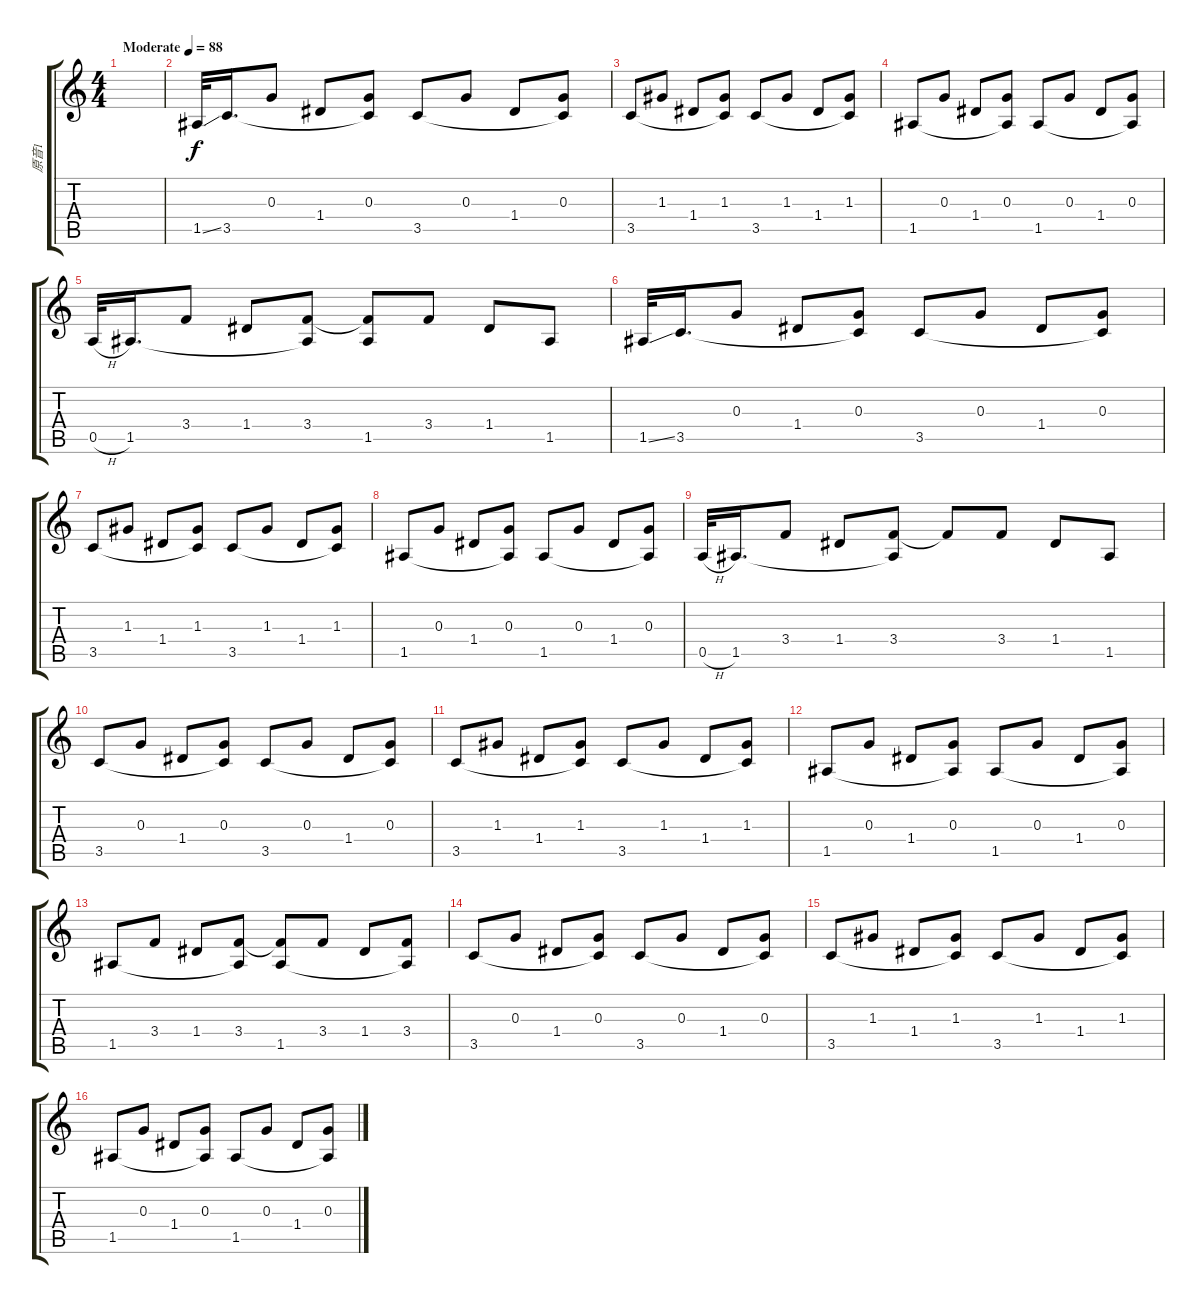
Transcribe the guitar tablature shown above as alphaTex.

\track ("原音1" "原音1") {instrument acousticguitarnylon}
\staff {score tabs}
\tuning (E4 B3 G3 D3 A2 E2) {hide}
\ts (4 4)
\tempo (88 "Moderate")
\clef g2
\ks c
|
1.5{ss}.32 3.5.16{d} 0.3.8 1.4.8 (0.3 3.5{t}).8 3.5.8 0.3.8 1.4.8 (0.3 3.5{t}).8 |
3.5.8 1.3.8 1.4.8 (1.3 3.5{t}).8 3.5.8 1.3.8 1.4.8 (1.3 3.5{t}).8 |
1.5.8 0.3.8 1.4.8 (0.3 1.5{t}).8 1.5.8 0.3.8 1.4.8 (0.3 1.5{t}).8 |
0.5{h}.32 1.5.16{d} 3.4.8 1.4.8 (3.4 1.5{t}).8 (3.4{t} 1.5).8 3.4.8 1.4.8 1.5.8 |
1.5{ss}.32 3.5.16{d} 0.3.8 1.4.8 (0.3 3.5{t}).8 3.5.8 0.3.8 1.4.8 (0.3 3.5{t}).8 |
3.5.8 1.3.8 1.4.8 (1.3 3.5{t}).8 3.5.8 1.3.8 1.4.8 (1.3 3.5{t}).8 |
1.5.8 0.3.8 1.4.8 (0.3 1.5{t}).8 1.5.8 0.3.8 1.4.8 (0.3 1.5{t}).8 |
0.5{h}.32 1.5.16{d} 3.4.8 1.4.8 (3.4 1.5{t}).8 3.4{t}.8 3.4.8 1.4.8 1.5.8 |
3.5.8 0.3.8 1.4.8 (0.3 3.5{t}).8 3.5.8 0.3.8 1.4.8 (0.3 3.5{t}).8 |
3.5.8 1.3.8 1.4.8 (1.3 3.5{t}).8 3.5.8 1.3.8 1.4.8 (1.3 3.5{t}).8 |
1.5.8 0.3.8 1.4.8 (0.3 1.5{t}).8 1.5.8 0.3.8 1.4.8 (0.3 1.5{t}).8 |
1.5.8 3.4.8 1.4.8 (3.4 1.5{t}).8 (3.4{t} 1.5).8 3.4.8 1.4.8 (3.4 1.5{t}).8 |
3.5.8 0.3.8 1.4.8 (0.3 3.5{t}).8 3.5.8 0.3.8 1.4.8 (0.3 3.5{t}).8 |
3.5.8 1.3.8 1.4.8 (1.3 3.5{t}).8 3.5.8 1.3.8 1.4.8 (1.3 3.5{t}).8 |
1.5.8 0.3.8 1.4.8 (0.3 1.5{t}).8 1.5.8 0.3.8 1.4.8 (0.3 1.5{t}).8
